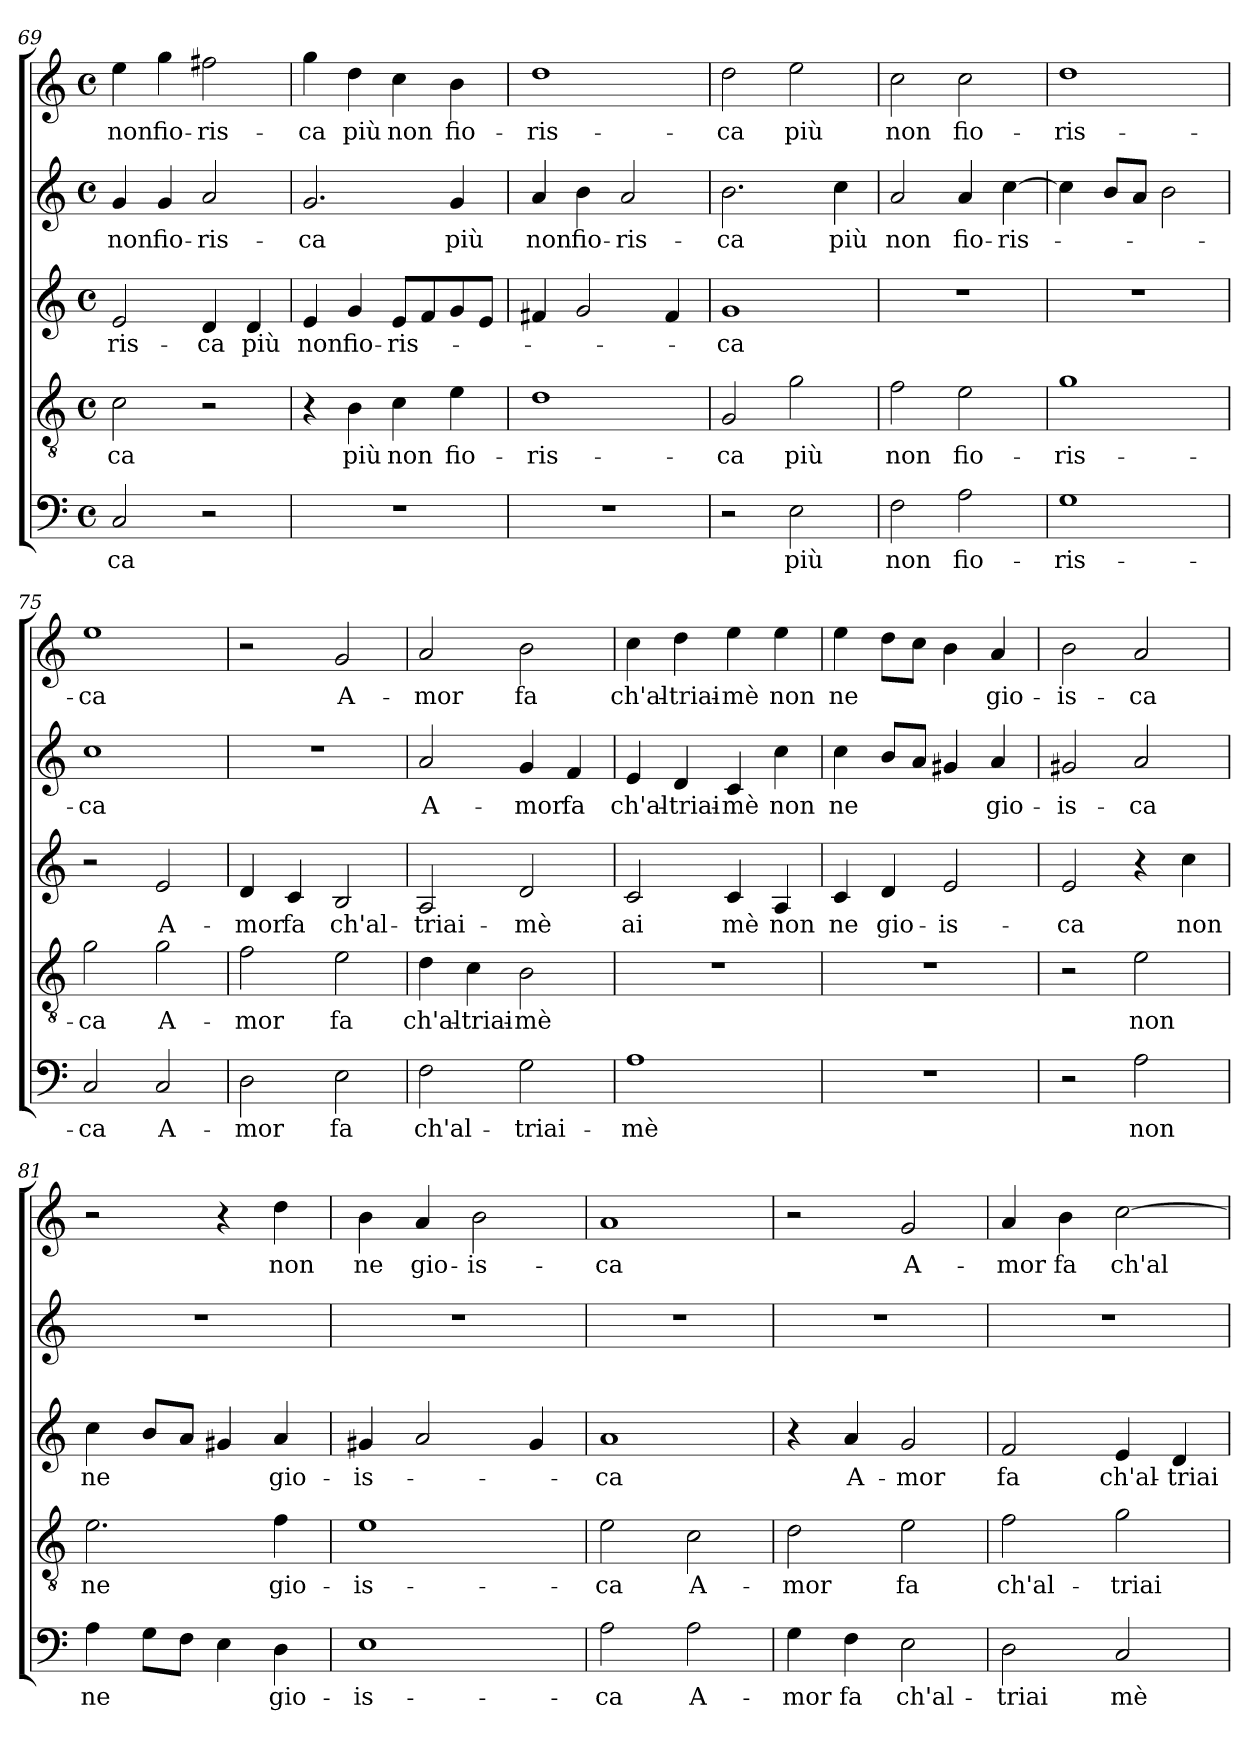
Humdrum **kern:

**kern	**text	**kern	**text	**kern	**text	**kern	**text	**kern	**text
*part5	*part5	*part4	*part4	*part3	*part3	*part2	*part2	*part1	*part1
*staff5	*staff5	*staff4	*staff4	*staff3	*staff3	*staff2	*staff2	*staff1	*staff1
*clefF4	*	*clefGv2	*	*clefG2	*	*clefG2	*	*clefG2	*
*k[]	*	*k[]	*	*k[]	*	*k[]	*	*k[]	*
*C:	*	*C:	*	*C:	*	*C:	*	*C:	*
*M4/4	*	*M4/4	*	*M4/4	*	*M4/4	*	*M4/4	*
*met(c)	*	*met(c)	*	*met(c)	*	*met(c)	*	*met(c)	*
=69	=69	=69	=69	=69	=69	=69	=69	=69	=69
2C/	-ca	2c\	-ca	2e/	-ris-	4g/	non	4ee\	non
.	.	.	.	.	.	4g/	fio-	4gg\	fio-
2r	.	2r	.	4d/	-ca	2a/	-ris-	2ff#X\	-ris-
.	.	.	.	4d/	più	.	.	.	.
!!LO:LB:g=z
=70	=70	=70	=70	=70	=70	=70	=70	=70	=70
1r	.	4r	.	4e/	non	2.g/	-ca	4gg\	-ca
.	.	4B\	più	4g/	fio-	.	.	4dd\	più
.	.	4c\	non	8e/L	-ris-	.	.	4cc\	non
.	.	.	.	8f/	.	.	.	.	.
.	.	4e\	fio-	8g/	.	4g/	più	4b\	fio-
.	.	.	.	8e/J	.	.	.	.	.
=71	=71	=71	=71	=71	=71	=71	=71	=71	=71
1r	.	1d	-ris-	4f#X/	.	4a/	non	1dd	-ris-
.	.	.	.	2g/	.	4b\	fio-	.	.
.	.	.	.	.	.	2a/	-ris-	.	.
.	.	.	.	4f#/	.	.	.	.	.
=72	=72	=72	=72	=72	=72	=72	=72	=72	=72
2r	.	2G/	-ca	1g	-ca	2.b\	-ca	2dd\	-ca
2E\	più	2g\	più	.	.	.	.	2ee\	più
.	.	.	.	.	.	4cc\	più	.	.
=73	=73	=73	=73	=73	=73	=73	=73	=73	=73
2F\	non	2f\	non	1r	.	2a/	non	2cc\	non
2A\	fio-	2e\	fio-	.	.	4a/	fio-	2cc\	fio-
.	.	.	.	.	.	[4cc\	-ris-	.	.
=74	=74	=74	=74	=74	=74	=74	=74	=74	=74
1G	-ris-	1g	-ris-	1r	.	4cc\]	.	1dd	-ris-
.	.	.	.	.	.	8b/L	.	.	.
.	.	.	.	.	.	8a/J	.	.	.
.	.	.	.	.	.	2b\	.	.	.
=75	=75	=75	=75	=75	=75	=75	=75	=75	=75
2C/	-ca	2g\	-ca	2r	.	1cc	-ca	1ee	-ca
2C/	A-	2g\	A-	2e/	A-	.	.	.	.
!!LO:LB:g=z
=76	=76	=76	=76	=76	=76	=76	=76	=76	=76
2D\	-mor	2f\	-mor	4d/	-mor	1r	.	2r	.
.	.	.	.	4c/	fa	.	.	.	.
2E\	fa	2e\	fa	2B/	ch'al-	.	.	2g/	A-
=77	=77	=77	=77	=77	=77	=77	=77	=77	=77
2F\	ch'al-	4d\	ch'al-	2A/	-triai-	2a/	A-	2a/	-mor
.	.	4c\	-triai-	.	.	.	.	.	.
2G\	-triai-	2B\	-mè	2d/	-mè	4g/	-mor	2b\	fa
.	.	.	.	.	.	4f/	fa	.	.
=78	=78	=78	=78	=78	=78	=78	=78	=78	=78
1A	-mè	1r	.	2c/	ai	4e/	ch'al-	4cc\	ch'al-
.	.	.	.	.	.	4d/	-triai-	4dd\	-triai-
.	.	.	.	4c/	mè	4c/	-mè	4ee\	-mè
.	.	.	.	4A/	non	4cc\	non	4ee\	non
=79	=79	=79	=79	=79	=79	=79	=79	=79	=79
1r	.	1r	.	4c/	ne	4cc\	ne	4ee\	ne
.	.	.	.	4d/	gio-	8b/L	.	8dd\L	.
.	.	.	.	.	.	8a/J	.	8cc\J	.
.	.	.	.	2e/	-is-	4g#X/	.	4b\	.
.	.	.	.	.	.	4a/	gio-	4a/	gio-
=80	=80	=80	=80	=80	=80	=80	=80	=80	=80
2r	.	2r	.	2e/	-ca	2g#X/	-is-	2b\	-is-
2A\	non	2e\	non	4r	.	2a/	-ca	2a/	-ca
.	.	.	.	4cc\	non	.	.	.	.
=81	=81	=81	=81	=81	=81	=81	=81	=81	=81
4A\	ne	2.e\	ne	4cc\	ne	1r	.	2r	.
8G\L	.	.	.	8b/L	.	.	.	.	.
8F\J	.	.	.	8a/J	.	.	.	.	.
4E\	.	.	.	4g#X/	.	.	.	4r	.
4D\	gio-	4f\	gio-	4a/	gio-	.	.	4dd\	non
!!LO:PB:g=z
=82	=82	=82	=82	=82	=82	=82	=82	=82	=82
1E	-is-	1e	-is-	4g#X/	-is-	1r	.	4b\	ne
.	.	.	.	2a/	.	.	.	4a/	gio-
.	.	.	.	.	.	.	.	2b\	-is-
.	.	.	.	4g#/	.	.	.	.	.
=83	=83	=83	=83	=83	=83	=83	=83	=83	=83
2A\	-ca	2e\	-ca	1a	-ca	1r	.	1a	-ca
2A\	A-	2c\	A-	.	.	.	.	.	.
=84	=84	=84	=84	=84	=84	=84	=84	=84	=84
4G\	-mor	2d\	-mor	4r	.	1r	.	2r	.
4F\	fa	.	.	4a/	A-	.	.	.	.
2E\	ch'al-	2e\	fa	2g/	-mor	.	.	2g/	A-
=85	=85	=85	=85	=85	=85	=85	=85	=85	=85
2D\	-triai	2f\	ch'al-	2f/	fa	1r	.	4a/	-mor
.	.	.	.	.	.	.	.	4b\	fa
2C/	mè	2g\	-triai-	4e/	ch'al-	.	.	[2cc\	ch'al-
.	.	.	.	4d/	-triai-	.	.	.	.
=	=	=	=	=	=	=	=	=	=
*-	*-	*-	*-	*-	*-	*-	*-	*-	*-
